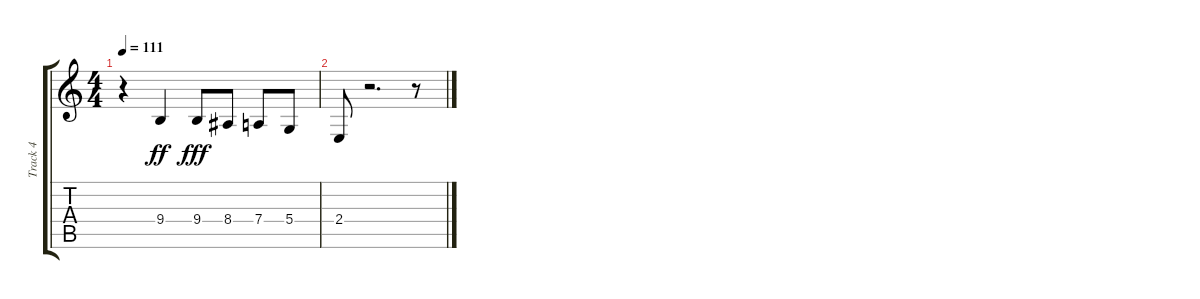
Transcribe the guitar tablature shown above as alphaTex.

\track ("Track 4" "Track 4") {instrument frenchhorn}
\staff {score tabs}
\tuning (E4 B3 G3 D3 A2 E2) {hide}
\ts (4 4)
\tempo 111
\clef g2
\ks c
r.4{dy ff} 9.4.4 9.4.8{dy fff} 8.4.8 7.4.8 5.4.8 |
2.4.8 r.2{d} r.8
